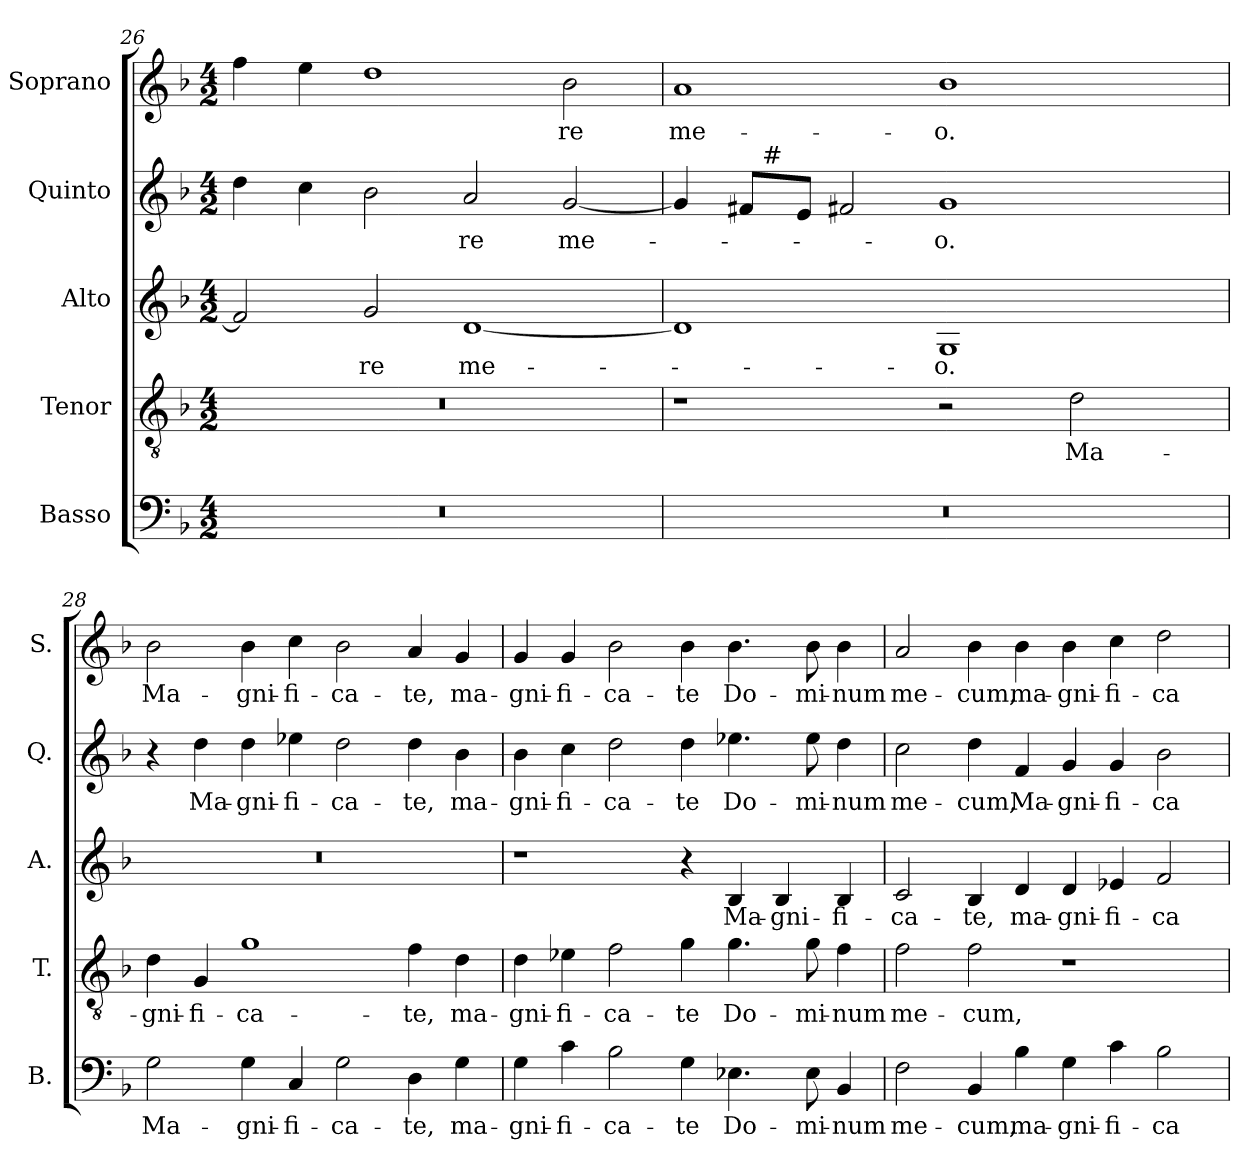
**kern	**text	**kern	**text	**kern	**text	**kern	**text	**kern	**text
*part5	*part5	*part4	*part4	*part3	*part3	*part2	*part2	*part1	*part1
*staff5	*staff5	*staff4	*staff4	*staff3	*staff3	*staff2	*staff2	*staff1	*staff1
*I"Basso	*	*I"Tenor	*	*I"Alto	*	*I"Quinto	*	*I"Soprano	*
*I'B.	*	*I'T.	*	*I'A.	*	*I'Q.	*	*I'S.	*
*clefF4	*	*clefGv2	*	*clefG2	*	*clefG2	*	*clefG2	*
*	*	*ITrd7c12	*	*	*	*	*	*	*
*k[b-]	*	*k[b-]	*	*k[b-]	*	*k[b-]	*	*k[b-]	*
*F:	*	*F:	*	*F:	*	*F:	*	*F:	*
*M4/2	*	*M4/2	*	*M4/2	*	*M4/2	*	*M4/2	*
=26	=26	=26	=26	=26	=26	=26	=26	=26	=26
!LO:N:vis=1	!	!LO:N:vis=1	!	!	!	!	!	!	!
0r	.	0r	.	2fi/]	.	4ddi\	.	4ffi\	.
.	.	.	.	.	.	4cci\	.	4eei\	.
!	!	!	!	!	!LO:LY:b:color=#000000	!	!	!	!
.	.	.	.	2gi/	-re	2b-i\	.	1ddi	.
!	!	!	!	!	!LO:LY:b:color=#000000	!	!	!	!
!	!	!	!	!	!	!	!LO:LY:b:color=#000000	!	!
.	.	.	.	[1di	me-	2ai/	-re	.	.
!	!	!	!	!	!	!	!LO:LY:b:color=#000000	!	!
!	!	!	!	!	!	!	!	!	!LO:LY:b:color=#000000
.	.	.	.	.	.	[2gi/	me-	2b-i\	-re
=27	=27	=27	=27	=27	=27	=27	=27	=27	=27
!LO:N:vis=1	!	!	!	!	!	!	!	!	!
!	!	!	!	!	!	!	!	!	!LO:LY:b:color=#000000
*	*	*	*	*	*	*^	*	*	*
0r	.	1r	.	1di]	.	4gi/]	4ryy	.	1ai	me-
.	.	.	.	.	.	8f#i/L	32ryy	.	.	.
.	.	.	.	.	.	.	256ryy	.	.	.
!	!	!	!	!	!	!	!LO:TX:a:t=#	!	!	!
.	.	.	.	.	.	.	1ryy	.	.	.
.	.	.	.	.	.	8ei/J	.	.	.	.
.	.	.	.	.	.	2f#Xi/	.	.	.	.
!	!	!	!	!	!LO:LY:b:color=#000000	!	!	!	!	!
!	!	!	!	!	!	!	!	!LO:LY:b:color=#000000	!	!
!	!	!	!	!	!	!	!	!	!	!LO:LY:b:color=#000000
.	.	2r	.	1Gi	-o.	1gi	.	-o.	1b-i	-o.
.	.	.	.	.	.	.	2ryy	.	.	.
!	!	!	!LO:LY:b:color=#000000	!	!	!	!	!	!	!
.	.	2Di\	Ma-	.	.	.	.	.	.	.
.	.	.	.	.	.	.	8ryy	.	.	.
.	.	.	.	.	.	.	16ryy	.	.	.
.	.	.	.	.	.	.	64..ryy	.	.	.
*	*	*	*	*	*	*v	*v	*	*	*
!!LO:LB:g=z
=28	=28	=28	=28	=28	=28	=28	=28	=28	=28
*	*	*	*	*	*	*^	*	*	*
!	!LO:LY:b:color=#000000	!	!	!	!	!	!	!	!	!
*	*	*	*	*	*	*v	*v	*	*	*
*	*	*	*	*	*	*^	*	*	*
!	!	!	!LO:LY:b:color=#000000	!LO:N:vis=1	!	!	!	!	!	!
*	*	*	*	*	*	*v	*v	*	*	*
*	*	*	*	*	*	*^	*	*	*
!	!	!	!	!	!	!	!	!	!	!LO:LY:b:color=#000000
*	*	*	*	*	*	*v	*v	*	*	*
2Gi\	Ma-	4Di\	-gni-	0r	.	4r	.	2b-i\	Ma-
!	!	!	!LO:LY:b:color=#000000	!	!	!	!	!	!
!	!	!	!	!	!	!	!LO:LY:b:color=#000000	!	!
.	.	4GGi/	-fi-	.	.	4ddi\	Ma-	.	.
!	!LO:LY:b:color=#000000	!	!	!	!	!	!	!	!
!	!	!	!LO:LY:b:color=#000000	!	!	!	!	!	!
!	!	!	!	!	!	!	!LO:LY:b:color=#000000	!	!
!	!	!	!	!	!	!	!	!	!LO:LY:b:color=#000000
4Gi\	-gni-	1Gi	-ca-	.	.	4ddi\	-gni-	4b-i\	-gni-
!	!LO:LY:b:color=#000000	!	!	!	!	!	!	!	!
!	!	!	!	!	!	!	!LO:LY:b:color=#000000	!	!
!	!	!	!	!	!	!	!	!	!LO:LY:b:color=#000000
4Ci/	-fi-	.	.	.	.	4ee-Xi\	-fi-	4cci\	-fi-
!	!LO:LY:b:color=#000000	!	!	!	!	!	!	!	!
!	!	!	!	!	!	!	!LO:LY:b:color=#000000	!	!
!	!	!	!	!	!	!	!	!	!LO:LY:b:color=#000000
2Gi\	-ca-	.	.	.	.	2ddi\	-ca-	2b-i\	-ca-
!	!LO:LY:b:color=#000000	!	!	!	!	!	!	!	!
!	!	!	!LO:LY:b:color=#000000	!	!	!	!	!	!
!	!	!	!	!	!	!	!LO:LY:b:color=#000000	!	!
!	!	!	!	!	!	!	!	!	!LO:LY:b:color=#000000
4Di\	-te,	4Fi\	-te,	.	.	4ddi\	-te,	4ai/	-te,
!	!LO:LY:b:color=#000000	!	!	!	!	!	!	!	!
!	!	!	!LO:LY:b:color=#000000	!	!	!	!	!	!
!	!	!	!	!	!	!	!LO:LY:b:color=#000000	!	!
!	!	!	!	!	!	!	!	!	!LO:LY:b:color=#000000
4Gi\	ma-	4Di\	ma-	.	.	4b-i\	ma-	4gi/	ma-
=29	=29	=29	=29	=29	=29	=29	=29	=29	=29
!	!LO:LY:b:color=#000000	!	!	!	!	!	!	!	!
!	!	!	!LO:LY:b:color=#000000	!	!	!	!	!	!
!	!	!	!	!	!	!	!LO:LY:b:color=#000000	!	!
!	!	!	!	!	!	!	!	!	!LO:LY:b:color=#000000
4Gi\	-gni-	4Di\	-gni-	1r	.	4b-i\	-gni-	4gi/	-gni-
!	!LO:LY:b:color=#000000	!	!	!	!	!	!	!	!
!	!	!	!LO:LY:b:color=#000000	!	!	!	!	!	!
!	!	!	!	!	!	!	!LO:LY:b:color=#000000	!	!
!	!	!	!	!	!	!	!	!	!LO:LY:b:color=#000000
4ci\	-fi-	4E-Xi\	-fi-	.	.	4cci\	-fi-	4gi/	-fi-
!	!LO:LY:b:color=#000000	!	!	!	!	!	!	!	!
!	!	!	!LO:LY:b:color=#000000	!	!	!	!	!	!
!	!	!	!	!	!	!	!LO:LY:b:color=#000000	!	!
!	!	!	!	!	!	!	!	!	!LO:LY:b:color=#000000
2B-i\	-ca-	2Fi\	-ca-	.	.	2ddi\	-ca-	2b-i\	-ca-
!	!LO:LY:b:color=#000000	!	!	!	!	!	!	!	!
!	!	!	!LO:LY:b:color=#000000	!	!	!	!	!	!
!	!	!	!	!	!	!	!LO:LY:b:color=#000000	!	!
!	!	!	!	!	!	!	!	!	!LO:LY:b:color=#000000
4Gi\	-te	4Gi\	-te	4r	.	4ddi\	-te	4b-i\	-te
!	!LO:LY:b:color=#000000	!	!	!	!	!	!	!	!
!	!	!	!LO:LY:b:color=#000000	!	!	!	!	!	!
!	!	!	!	!	!LO:LY:b:color=#000000	!	!	!	!
!	!	!	!	!	!	!	!LO:LY:b:color=#000000	!	!
!	!	!	!	!	!	!	!	!	!LO:LY:b:color=#000000
4.E-Xi\	Do-	4.Gi\	Do-	4B-i/	Ma-	4.ee-Xi\	Do-	4.b-i\	Do-
!	!	!	!	!	!LO:LY:b:color=#000000	!	!	!	!
.	.	.	.	4B-i/	-gni-	.	.	.	.
!	!LO:LY:b:color=#000000	!	!	!	!	!	!	!	!
!	!	!	!LO:LY:b:color=#000000	!	!	!	!	!	!
!	!	!	!	!	!	!	!LO:LY:b:color=#000000	!	!
!	!	!	!	!	!	!	!	!	!LO:LY:b:color=#000000
8E-i\	-mi-	8Gi\	-mi-	.	.	8ee-i\	-mi-	8b-i\	-mi-
!	!LO:LY:b:color=#000000	!	!	!	!	!	!	!	!
!	!	!	!LO:LY:b:color=#000000	!	!	!	!	!	!
!	!	!	!	!	!LO:LY:b:color=#000000	!	!	!	!
!	!	!	!	!	!	!	!LO:LY:b:color=#000000	!	!
!	!	!	!	!	!	!	!	!	!LO:LY:b:color=#000000
4BB-i/	-num	4Fi\	-num	4B-i/	-fi-	4ddi\	-num	4b-i\	-num
=30	=30	=30	=30	=30	=30	=30	=30	=30	=30
!	!LO:LY:b:color=#000000	!	!	!	!	!	!	!	!
!	!	!	!LO:LY:b:color=#000000	!	!	!	!	!	!
!	!	!	!	!	!LO:LY:b:color=#000000	!	!	!	!
!	!	!	!	!	!	!	!LO:LY:b:color=#000000	!	!
!	!	!	!	!	!	!	!	!	!LO:LY:b:color=#000000
2Fi\	me-	2Fi\	me-	2ci/	-ca-	2cci\	me-	2ai/	me-
!	!LO:LY:b:color=#000000	!	!	!	!	!	!	!	!
!	!	!	!LO:LY:b:color=#000000	!	!	!	!	!	!
!	!	!	!	!	!LO:LY:b:color=#000000	!	!	!	!
!	!	!	!	!	!	!	!LO:LY:b:color=#000000	!	!
!	!	!	!	!	!	!	!	!	!LO:LY:b:color=#000000
4BB-i/	-cum,	2Fi\	-cum,	4B-i/	-te,	4ddi\	-cum,	4b-i\	-cum,
!	!LO:LY:b:color=#000000	!	!	!	!	!	!	!	!
!	!	!	!	!	!LO:LY:b:color=#000000	!	!	!	!
!	!	!	!	!	!	!	!LO:LY:b:color=#000000	!	!
!	!	!	!	!	!	!	!	!	!LO:LY:b:color=#000000
4B-i\	ma-	.	.	4di/	ma-	4fi/	Ma-	4b-i\	ma-
!	!LO:LY:b:color=#000000	!	!	!	!	!	!	!	!
!	!	!	!	!	!LO:LY:b:color=#000000	!	!	!	!
!	!	!	!	!	!	!	!LO:LY:b:color=#000000	!	!
!	!	!	!	!	!	!	!	!	!LO:LY:b:color=#000000
4Gi\	-gni-	1r	.	4di/	-gni-	4gi/	-gni-	4b-i\	-gni-
!	!LO:LY:b:color=#000000	!	!	!	!	!	!	!	!
!	!	!	!	!	!LO:LY:b:color=#000000	!	!	!	!
!	!	!	!	!	!	!	!LO:LY:b:color=#000000	!	!
!	!	!	!	!	!	!	!	!	!LO:LY:b:color=#000000
4ci\	-fi-	.	.	4e-Xi/	-fi-	4gi/	-fi-	4cci\	-fi-
!	!LO:LY:b:color=#000000	!	!	!	!	!	!	!	!
!	!	!	!	!	!LO:LY:b:color=#000000	!	!	!	!
!	!	!	!	!	!	!	!LO:LY:b:color=#000000	!	!
!	!	!	!	!	!	!	!	!	!LO:LY:b:color=#000000
2B-i\	-ca-	.	.	2fi/	-ca-	2b-i\	-ca-	2ddi\	-ca-
=	=	=	=	=	=	=	=	=	=
*-	*-	*-	*-	*-	*-	*-	*-	*-	*-
